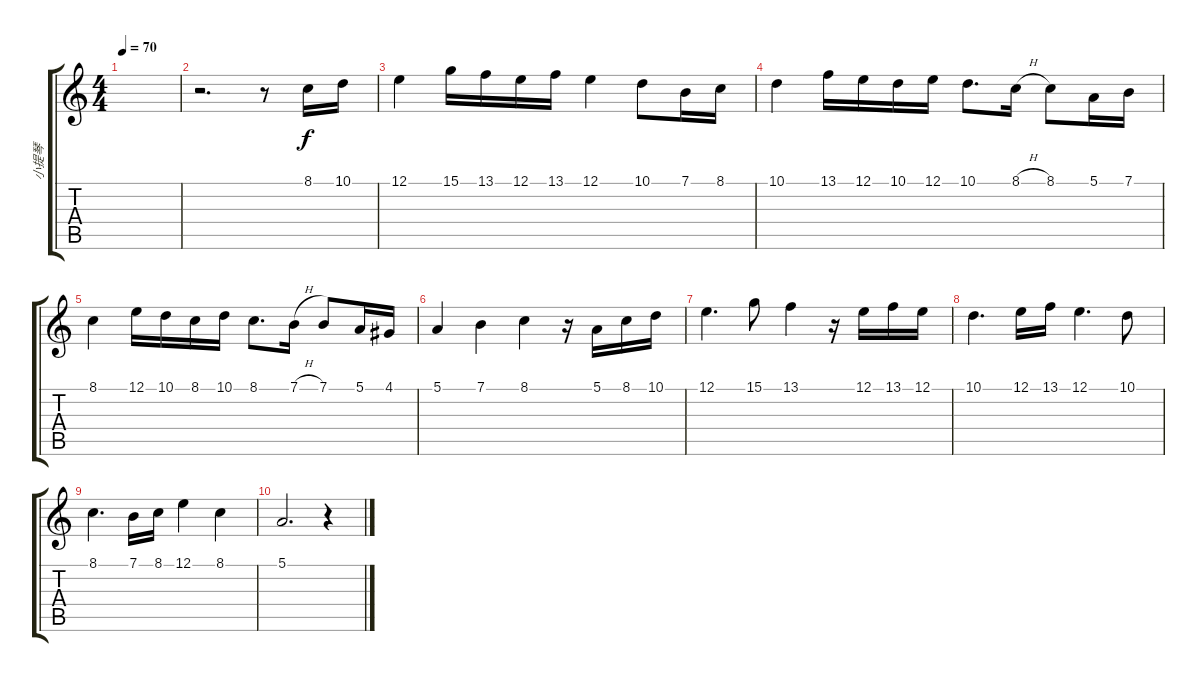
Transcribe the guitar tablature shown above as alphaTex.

\track ("小提琴" "小提琴") {instrument stringensemble1}
\staff {score tabs}
\tuning (E4 B3 G3 D3 A2 E2) {hide}
\ts (4 4)
\tempo 70
\clef g2
\ks c
|
r.2{d} r.8 8.1.16 10.1.16 |
12.1.4 15.1.16 13.1.16 12.1.16 13.1.16 12.1.4 10.1.8 7.1.16 8.1.16 |
10.1.4 13.1.16 12.1.16 10.1.16 12.1.16 10.1.8{d} 8.1{h}.16 8.1.8 5.1.16 7.1.16 |
8.1.4 12.1.16 10.1.16 8.1.16 10.1.16 8.1.8{d} 7.1{h}.16 7.1.8 5.1.16 4.1.16 |
5.1.4 7.1.4 8.1.4 r.16 5.1.16 8.1.16 10.1.16 |
12.1.4{d} 15.1.8 13.1.4 r.16 12.1.16 13.1.16 12.1.16 |
10.1.4{d} 12.1.16 13.1.16 12.1.4{d} 10.1.8 |
8.1.4{d} 7.1.16 8.1.16 12.1.4 8.1.4 |
5.1.2{d} r.4
